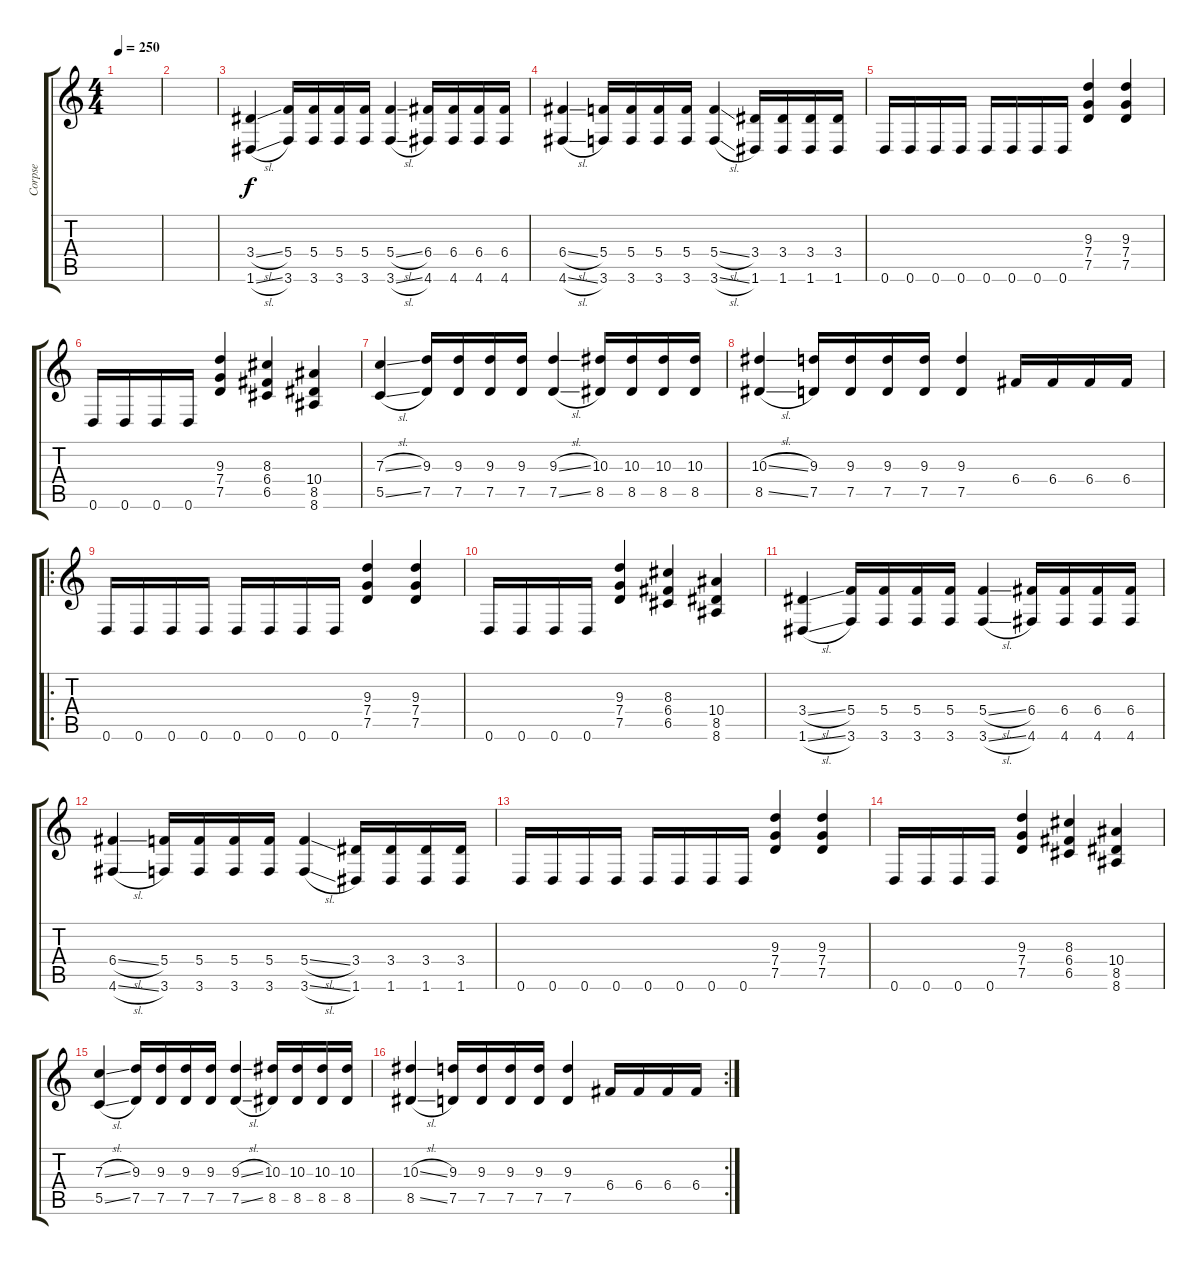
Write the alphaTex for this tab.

\track ("Corpse" "Corpse") {instrument overdrivenguitar}
\staff {score tabs}
\tuning (D4 A3 F3 C3 G2 D2) {hide}
\ts (4 4)
\tempo 250
\clef g2
\ks c
|
|
(3.4{sl} 1.6{sl}).4 (5.4 3.6).16 (5.4 3.6).16 (5.4 3.6).16 (5.4 3.6).16 (5.4{sl} 3.6{sl}).4 (6.4 4.6).16 (6.4 4.6).16 (6.4 4.6).16 (6.4 4.6).16 |
(6.4{sl} 4.6{sl}).4 (5.4 3.6).16 (5.4 3.6).16 (5.4 3.6).16 (5.4 3.6).16 (5.4{sl} 3.6{sl}).4 (3.4 1.6).16 (3.4 1.6).16 (3.4 1.6).16 (3.4 1.6).16 |
0.6.16 0.6.16 0.6.16 0.6.16 0.6.16 0.6.16 0.6.16 0.6.16 (9.3 7.4 7.5).4 (9.3 7.4 7.5).4 |
0.6.16 0.6.16 0.6.16 0.6.16 (9.3 7.4 7.5).4 (8.3 6.4 6.5).4 (10.4 8.5 8.6).4 |
(7.3{sl} 5.5{sl}).4 (9.3 7.5).16 (9.3 7.5).16 (9.3 7.5).16 (9.3 7.5).16 (9.3{sl} 7.5{sl}).4 (10.3 8.5).16 (10.3 8.5).16 (10.3 8.5).16 (10.3 8.5).16 |
(10.3{sl} 8.5{sl}).4 (9.3 7.5).16 (9.3 7.5).16 (9.3 7.5).16 (9.3 7.5).16 (9.3 7.5).4 6.4.16 6.4.16 6.4.16 6.4.16 |
\ro
0.6.16 0.6.16 0.6.16 0.6.16 0.6.16 0.6.16 0.6.16 0.6.16 (9.3 7.4 7.5).4 (9.3 7.4 7.5).4 |
0.6.16 0.6.16 0.6.16 0.6.16 (9.3 7.4 7.5).4 (8.3 6.4 6.5).4 (10.4 8.5 8.6).4 |
(3.4{sl} 1.6{sl}).4 (5.4 3.6).16 (5.4 3.6).16 (5.4 3.6).16 (5.4 3.6).16 (5.4{sl} 3.6{sl}).4 (6.4 4.6).16 (6.4 4.6).16 (6.4 4.6).16 (6.4 4.6).16 |
(6.4{sl} 4.6{sl}).4 (5.4 3.6).16 (5.4 3.6).16 (5.4 3.6).16 (5.4 3.6).16 (5.4{sl} 3.6{sl}).4 (3.4 1.6).16 (3.4 1.6).16 (3.4 1.6).16 (3.4 1.6).16 |
0.6.16 0.6.16 0.6.16 0.6.16 0.6.16 0.6.16 0.6.16 0.6.16 (9.3 7.4 7.5).4 (9.3 7.4 7.5).4 |
0.6.16 0.6.16 0.6.16 0.6.16 (9.3 7.4 7.5).4 (8.3 6.4 6.5).4 (10.4 8.5 8.6).4 |
(7.3{sl} 5.5{sl}).4 (9.3 7.5).16 (9.3 7.5).16 (9.3 7.5).16 (9.3 7.5).16 (9.3{sl} 7.5{sl}).4 (10.3 8.5).16 (10.3 8.5).16 (10.3 8.5).16 (10.3 8.5).16 |
\rc 2
(10.3{sl} 8.5{sl}).4 (9.3 7.5).16 (9.3 7.5).16 (9.3 7.5).16 (9.3 7.5).16 (9.3 7.5).4 6.4.16 6.4.16 6.4.16 6.4.16
